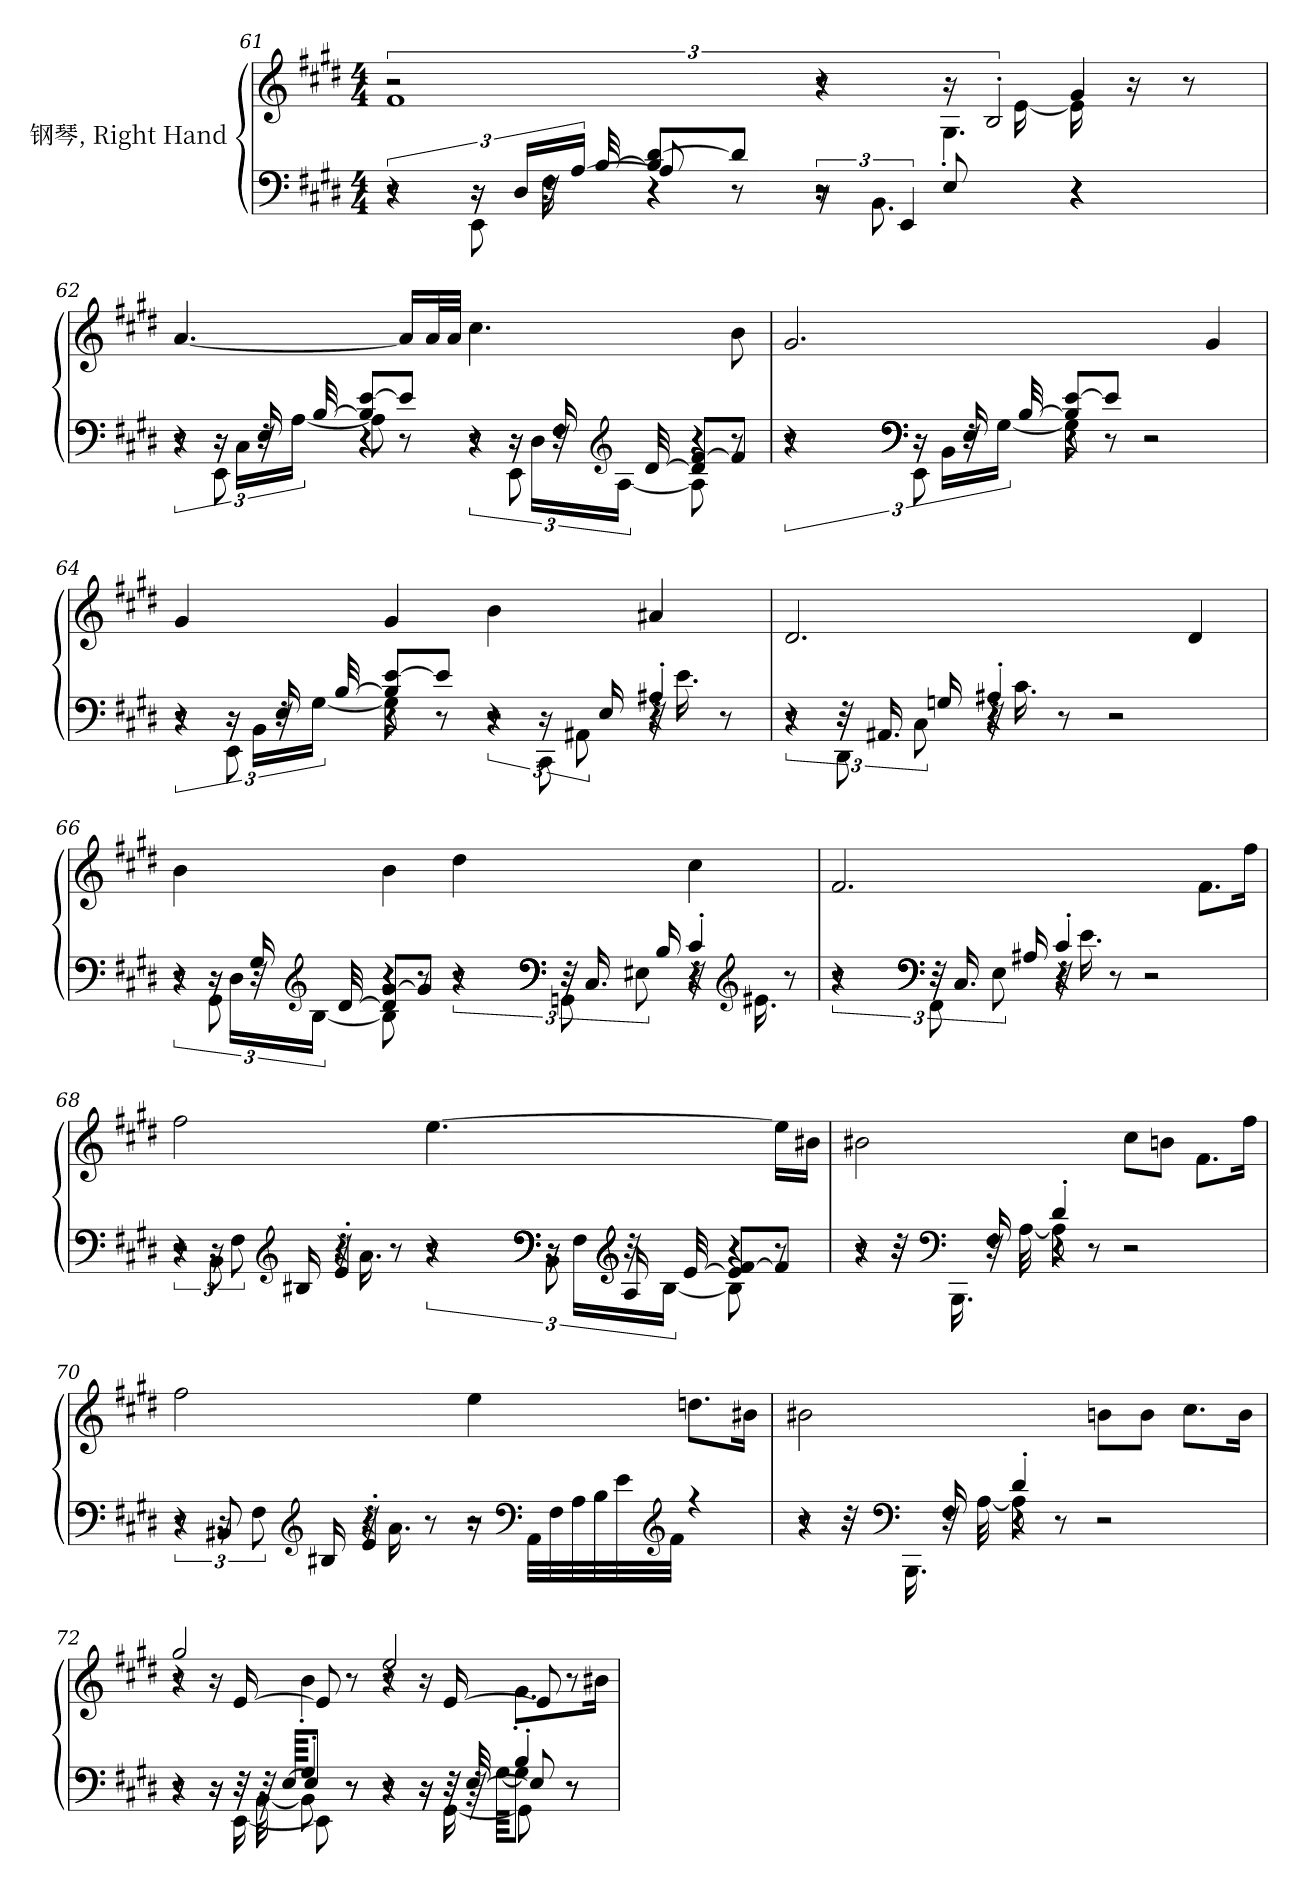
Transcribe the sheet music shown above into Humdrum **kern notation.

**kern	**kern
*part1	*part1
*staff2	*staff1
*I"钢琴, Right Hand	*
!!LO:LB:g=z
*clefF4	*clefG2
*k[f#c#g#d#]	*k[f#c#g#d#]
*M4/4	*M4/4
=61	=61
*^	*^
*	*^	*	*^
*	*	*^	*	*	*^
8r	8r	6r	8r	2r	2r	3%2f#	2r
16r	16r	.	8EE\	.	.	.	.
.	.	24D#/LL	.	.	.	.	.
32r	16F#\	.	.	.	.	.	.
.	.	[24A/JJ	.	.	.	.	.
[32B/	.	.	.	.	.	.	.
8B/] [8d#/L	4r	8A/]	4r	.	.	.	.
8d#/J]	.	8r	.	.	.	.	.
8r	2r	12r	16r	4r	8r	.	8r
.	.	.	8.BB\	.	.	.	.
.	.	6EE/	.	.	.	.	.
8E/	.	.	.	.	16r	.	4.G#'\
.	.	.	.	.	.	3B'/	.
.	.	.	.	.	[16e\	.	.
4r	.	4r	4r	4g#/	16e\]	.	.
.	.	.	.	.	16r	.	.
.	.	.	.	.	8r	.	.
*	*	*	*	*v	*v	*v	*v
!!LO:LB:g=z
=62	=62	=62	=62	=62
8r	6r	8r	8r	[4.a/
16r	.	16r	8EE\	.
.	24C#\LL	.	.	.
32r	.	16E/	.	.
.	[24A\JJ	.	.	.
[32B/	.	.	.	.
8B/] [8e/L	8A\]	4r	4r	.
8e/J]	8r	.	.	16a/LL]
.	.	.	.	32a/L
.	.	.	.	32a/JJJ
8r	6r	8r	8r	4.cc#\
16r	.	16r	8EE\	.
.	24D#\LL	.	.	.
32r	.	16F#/	.	.
*clefG2	*	*	*	*
.	[24A\JJ	.	.	.
[32d#/	.	.	.	.
8d#/] [8f#/L	8A\]	4r	4r	.
8f#/J]	8r	.	.	8b\
=63	=63	=63	=63	=63
8r	6r	8r	8r	2.g#/
*clefF4	*	*	*	*
16r	.	16r	8EE\	.
.	24BB\LL	.	.	.
32r	.	16E/	.	.
.	[24G#\JJ	.	.	.
[32B/	.	.	.	.
8B/] [8e/L	8G#\]	4r	4r	.
8e/J]	8r	.	.	.
2r	2r	2r	2r	.
.	.	.	.	4g#/
!!LO:PB:g=z
=64	=64	=64	=64	=64
8r	6r	8r	8r	4g#/
16r	.	16r	8EE\	.
.	24BB\LL	.	.	.
32r	.	16E/	.	.
.	[24G#\JJ	.	.	.
[32B/	.	.	.	.
8B/] [8e/L	8G#\]	4r	4r	4g#/
8e/J]	8r	.	.	.
8r	6r	2r	8r	4b\
16r	.	.	8CC#\	.
.	12AA#X\	.	.	.
16E/	.	.	.	.
4A#X'/	32r	.	4r	4a#X/
.	16.e\	.	.	.
.	8r	.	.	.
=65	=65	=65	=65	=65
8r	6r	8r	8r	2.d#/
16r	.	32r	8DD#\	.
.	.	16.AA#X/	.	.
.	12C#\	.	.	.
16Gn/	.	.	.	.
4A#X'/	32r	4r	4r	.
.	16.c#\	.	.	.
.	8r	.	.	.
2r	2r	2r	2r	.
.	.	.	.	4d#/
!!LO:LB:g=z
=66	=66	=66	=66	=66
8r	6r	8r	8r	4b\
16r	.	16r	8GG#\	.
.	24D#\LL	.	.	.
32r	.	16G#/	.	.
*clefG2	*	*	*	*
.	[24B\JJ	.	.	.
[32d#/	.	.	.	.
8d#/] [8g#/L	8B\]	4r	4r	4b\
8g#/J]	8r	.	.	.
8r	6r	8r	8r	4dd#\
*clefF4	*	*	*	*
16r	.	32r	8GGn\	.
.	.	16.C#/	.	.
.	12E#X\	.	.	.
16B/	.	.	.	.
4c#'/	32r	4r	4r	4cc#\
*clefG2	*	*	*	*
.	16.e#X\	.	.	.
.	8r	.	.	.
=67	=67	=67	=67	=67
8r	6r	8r	8r	2.f#/
*clefF4	*	*	*	*
16r	.	32r	8FF#\	.
.	.	16.C#/	.	.
.	12E\	.	.	.
16A#X/	.	.	.	.
4c#'/	32r	4r	4r	.
.	16.e\	.	.	.
.	8r	.	.	.
2r	2r	2r	2r	.
.	.	.	.	8.f#\L
.	.	.	.	16ff#\Jk
!!LO:LB:g=z
=68	=68	=68	=68	=68
8r	6r	2r	8r	2ff#\
16r	.	.	8BB\	.
.	12F#\	.	.	.
*clefG2	*	*	*	*
16B#X/	.	.	.	.
4e'/	32r	.	4r	.
.	16.a\	.	.	.
.	8r	.	.	.
8r	6r	8r	8r	[4.ee\
*clefF4	*	*	*	*
16r	.	16r	8BB\	.
.	24F#\LL	.	.	.
*clefG2	*	*	*	*
32r	.	16A/	.	.
.	[24B#\JJ	.	.	.
[32e/	.	.	.	.
8e/] [8f#/L	8B#\]	4r	4r	.
8f#/J]	8r	.	.	16ee\LL]
.	.	.	.	16b#X\JJ
=69	=69	=69	=69	=69
4r	8r	8r	8r	2b#X\
.	16r	16r	32r	.
*clefF4	*	*	*	*
.	.	.	16.BBB\	.
.	32r	16F#/	.	.
.	[32A\	.	.	.
4d#'/	8A\]	4r	4r	.
.	8r	.	.	.
2r	2r	2r	2r	8cc#\L
.	.	.	.	8bn\J
.	.	.	.	8.f#\L
.	.	.	.	16ff#\Jk
*	*	*v	*v	*
!!LO:LB:g=z
=70	=70	=70	=70
8r	6r	8r	2ff#\
16r	.	8BB#X/	.
.	12F#\	.	.
*clefG2	*	*	*
16B#X/	.	.	.
4e'/	32r	4r	.
.	16.a\	.	.
.	8r	.	.
2r	16r	2r	4ee\
*clefF4	*	*	*
.	32AA\LLL	.	.
.	32F#\	.	.
.	32A\	.	.
.	32B#\	.	.
.	32e\	.	.
*clefG2	*	*	*
.	32f#\JJJ	.	.
.	4r	.	8.ddn\L
.	.	.	16b#X\Jk
=71	=71	=71	=71
*	*	*^	*
4r	8r	8r	8r	2b#X\
.	16r	16r	32r	.
*clefF4	*	*	*	*
.	.	.	16.BBB\	.
.	32r	16F#/	.	.
.	[32A\	.	.	.
4d#'/	8A\]	4r	4r	.
.	8r	.	.	.
2r	2r	2r	2r	8bn\L
.	.	.	.	8b\J
.	.	.	.	8.cc#\L
.	.	.	.	16b\Jk
!!LO:LB:g=z
=72	=72	=72	=72	=72
*	*	*	*	*^
*	*	*	*	*	*^
4r	8r	8r	8r	2gg#/	4r	8r
.	16r	16r	16r	.	.	16r
.	32r	32r	[16EE\	.	.	[16e/
.	[32BB\	64r	.	.	.	.
.	.	[64E/KKKL	.	.	.	.
4G#'/	8BB\]	8E/J]	8EE\]	.	4b'\	8e/]
.	8r	8r	8r	.	.	8r
4r	8r	8r	8r	2ee/	4r	8r
.	16r	16r	16r	.	.	16r
.	32r	32r	[16GG#\	.	.	[16e/
.	64r	[32E/	.	.	.	.
.	[64G#\KKKL	.	.	.	.	.
4B'/	8G#\J]	8E/]	8GG#\]	.	8.g#'\L	8e/]
.	8r	8r	8r	.	.	8r
.	.	.	.	.	16b#X\Jk	.
*v	*v	*v	*v	*	*	*
*	*v	*v	*v
=	=
*-	*-
